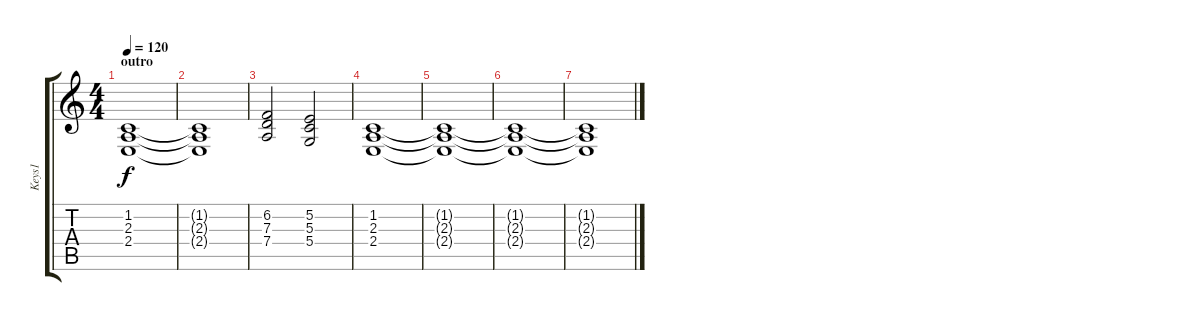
\track ("Keys1" "Keys1") {instrument synthstrings1}
\staff {score tabs}
\tuning (E4 B3 G3 D3 A2 E2) {hide}
\ts (4 4)
\section ("" "outro")
\tempo 120
\clef g2
\ks c
(1.2 2.3 2.4).1{dy f} |
(1.2{t} 2.3{t} 2.4{t}).1 |
(6.2 7.3 7.4).2 (5.2 5.3 5.4).2 |
(1.2 2.3 2.4).1{volume 0} |
(1.2{t} 2.3{t} 2.4{t}).1 |
(1.2{t} 2.3{t} 2.4{t}).1 |
(1.2{t} 2.3{t} 2.4{t}).1
